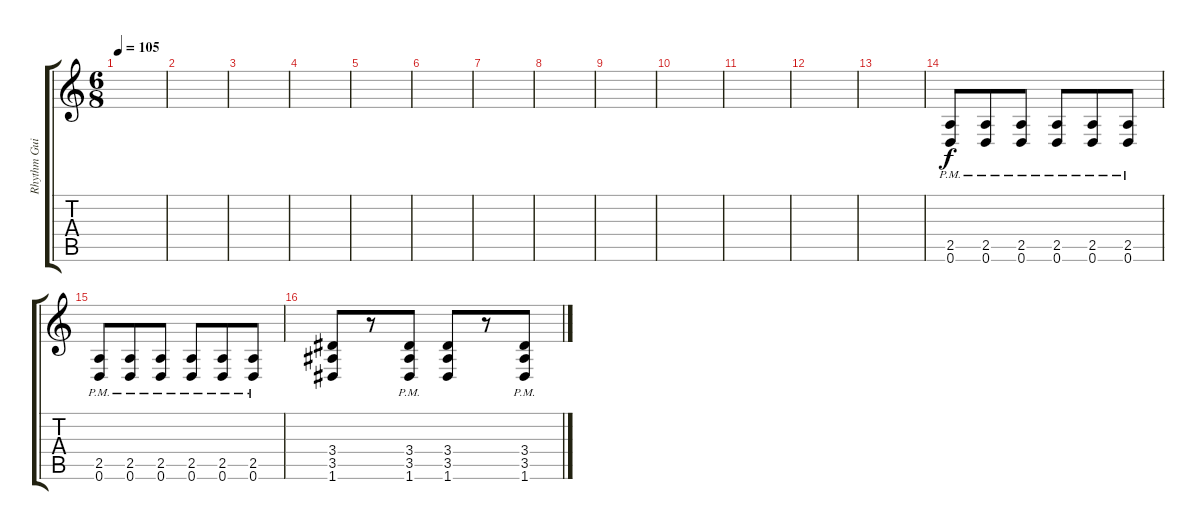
\track ("Rhythm Guitar 2" "Rhythm Gui") {instrument distortionguitar}
\staff {score tabs}
\tuning (D4 A3 F3 C3 G2 D2) {hide}
\ts (6 8)
\tempo 105
\clef g2
\ks c
|
|
|
|
|
|
|
|
|
|
|
|
|
(2.5{pm} 0.6{pm}).8{volume 6} (2.5{pm} 0.6{pm}).8{volume 7} (2.5{pm} 0.6{pm}).8{volume 8} (2.5{pm} 0.6{pm}).8{volume 9} (2.5{pm} 0.6{pm}).8{volume 10} (2.5{pm} 0.6{pm}).8{volume 11} |
(2.5{pm} 0.6{pm}).8{volume 12} (2.5{pm} 0.6{pm}).8 (2.5{pm} 0.6{pm}).8 (2.5{pm} 0.6{pm}).8{volume 13} (2.5{pm} 0.6{pm}).8 (2.5{pm} 0.6{pm}).8 |
(3.4 3.5 1.6).8 r.8 (3.4{pm} 3.5{pm} 1.6{pm}).8 (3.4 3.5 1.6).8 r.8 (3.4{pm} 3.5{pm} 1.6{pm}).8
